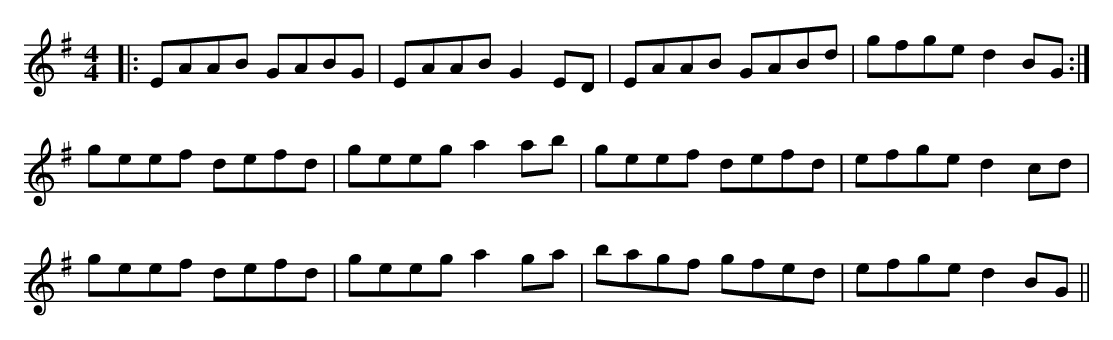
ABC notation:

X:1
M:4/4
K:Ador
|:EAAB GABG|EAAB G2ED|EAAB GABd|gfge d2BG:|
geef defd|geeg a2ab|geef defd|efge d2cd|
geef defd|geeg a2ga|bagf gfed|efge d2BG||
